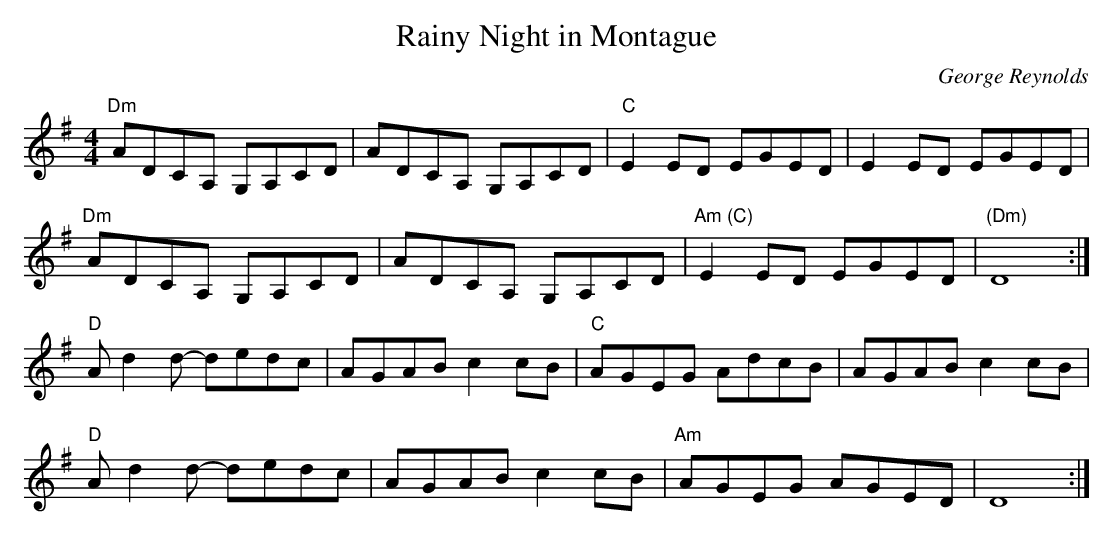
X:1
T:Rainy Night in Montague
M:4/4
C:George Reynolds
K:G
"Dm"ADCA, G,A,CD | ADCA, G,A,CD | "C"E2ED EGED | E2ED EGED |
"Dm"ADCA, G,A,CD | ADCA, G,A,CD | "Am (C)"E2ED EGED | "(Dm)"D8 :|]
"D"Ad2d- dedc | AGAB c2cB | "C"AGEG AdcB | AGAB c2cB |
"D"Ad2d- dedc | AGAB c2cB | "Am"AGEG AGED | D8 :|]
